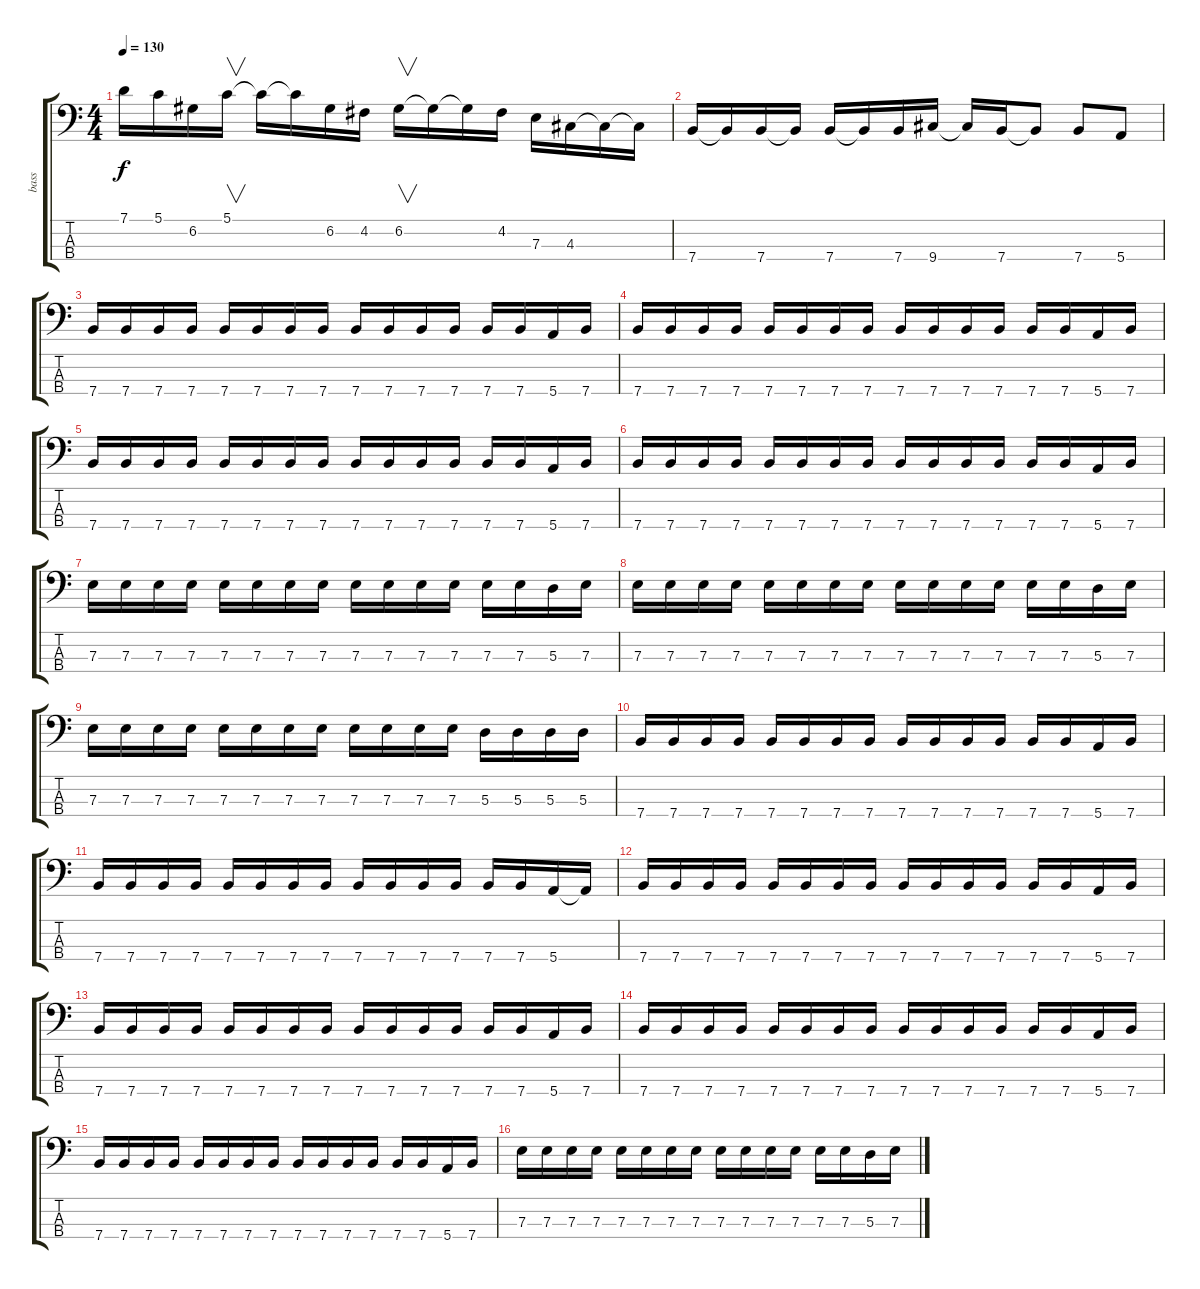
\track ("bass" "bass") {instrument electricbasspick}
\staff {score tabs}
\tuning (G2 D2 A1 E1) {hide}
\ts (4 4)
\tempo 130
\clef f4
\ks c
7.1.16{dy f} 5.1.16 6.2.16 5.1.16{v} 5.1{t}.16 5.1{t}.16 6.2.16 4.2.16 6.2.16{v} 6.2{t}.16 6.2{t}.16 4.2.16 7.3.16 4.3.16 4.3{t}.16 4.3{t}.16 |
7.4.16 7.4{t}.16 7.4.16 7.4{t}.16 7.4.16 7.4{t}.16 7.4.16 9.4.16 9.4{t}.16 7.4.16 7.4{t}.8 7.4.8 5.4.8 |
7.4.16 7.4.16 7.4.16 7.4.16 7.4.16 7.4.16 7.4.16 7.4.16 7.4.16 7.4.16 7.4.16 7.4.16 7.4.16 7.4.16 5.4.16 7.4.16 |
7.4.16 7.4.16 7.4.16 7.4.16 7.4.16 7.4.16 7.4.16 7.4.16 7.4.16 7.4.16 7.4.16 7.4.16 7.4.16 7.4.16 5.4.16 7.4.16 |
7.4.16 7.4.16 7.4.16 7.4.16 7.4.16 7.4.16 7.4.16 7.4.16 7.4.16 7.4.16 7.4.16 7.4.16 7.4.16 7.4.16 5.4.16 7.4.16 |
7.4.16 7.4.16 7.4.16 7.4.16 7.4.16 7.4.16 7.4.16 7.4.16 7.4.16 7.4.16 7.4.16 7.4.16 7.4.16 7.4.16 5.4.16 7.4.16 |
7.3.16 7.3.16 7.3.16 7.3.16 7.3.16 7.3.16 7.3.16 7.3.16 7.3.16 7.3.16 7.3.16 7.3.16 7.3.16 7.3.16 5.3.16 7.3.16 |
7.3.16 7.3.16 7.3.16 7.3.16 7.3.16 7.3.16 7.3.16 7.3.16 7.3.16 7.3.16 7.3.16 7.3.16 7.3.16 7.3.16 5.3.16 7.3.16 |
7.3.16 7.3.16 7.3.16 7.3.16 7.3.16 7.3.16 7.3.16 7.3.16 7.3.16 7.3.16 7.3.16 7.3.16 5.3.16 5.3.16 5.3.16 5.3.16 |
7.4.16 7.4.16 7.4.16 7.4.16 7.4.16 7.4.16 7.4.16 7.4.16 7.4.16 7.4.16 7.4.16 7.4.16 7.4.16 7.4.16 5.4.16 7.4.16 |
7.4.16 7.4.16 7.4.16 7.4.16 7.4.16 7.4.16 7.4.16 7.4.16 7.4.16 7.4.16 7.4.16 7.4.16 7.4.16 7.4.16 5.4.16 5.4{t}.16 |
7.4.16 7.4.16 7.4.16 7.4.16 7.4.16 7.4.16 7.4.16 7.4.16 7.4.16 7.4.16 7.4.16 7.4.16 7.4.16 7.4.16 5.4.16 7.4.16 |
7.4.16 7.4.16 7.4.16 7.4.16 7.4.16 7.4.16 7.4.16 7.4.16 7.4.16 7.4.16 7.4.16 7.4.16 7.4.16 7.4.16 5.4.16 7.4.16 |
7.4.16 7.4.16 7.4.16 7.4.16 7.4.16 7.4.16 7.4.16 7.4.16 7.4.16 7.4.16 7.4.16 7.4.16 7.4.16 7.4.16 5.4.16 7.4.16 |
7.4.16 7.4.16 7.4.16 7.4.16 7.4.16 7.4.16 7.4.16 7.4.16 7.4.16 7.4.16 7.4.16 7.4.16 7.4.16 7.4.16 5.4.16 7.4.16 |
7.3.16 7.3.16 7.3.16 7.3.16 7.3.16 7.3.16 7.3.16 7.3.16 7.3.16 7.3.16 7.3.16 7.3.16 7.3.16 7.3.16 5.3.16 7.3.16
